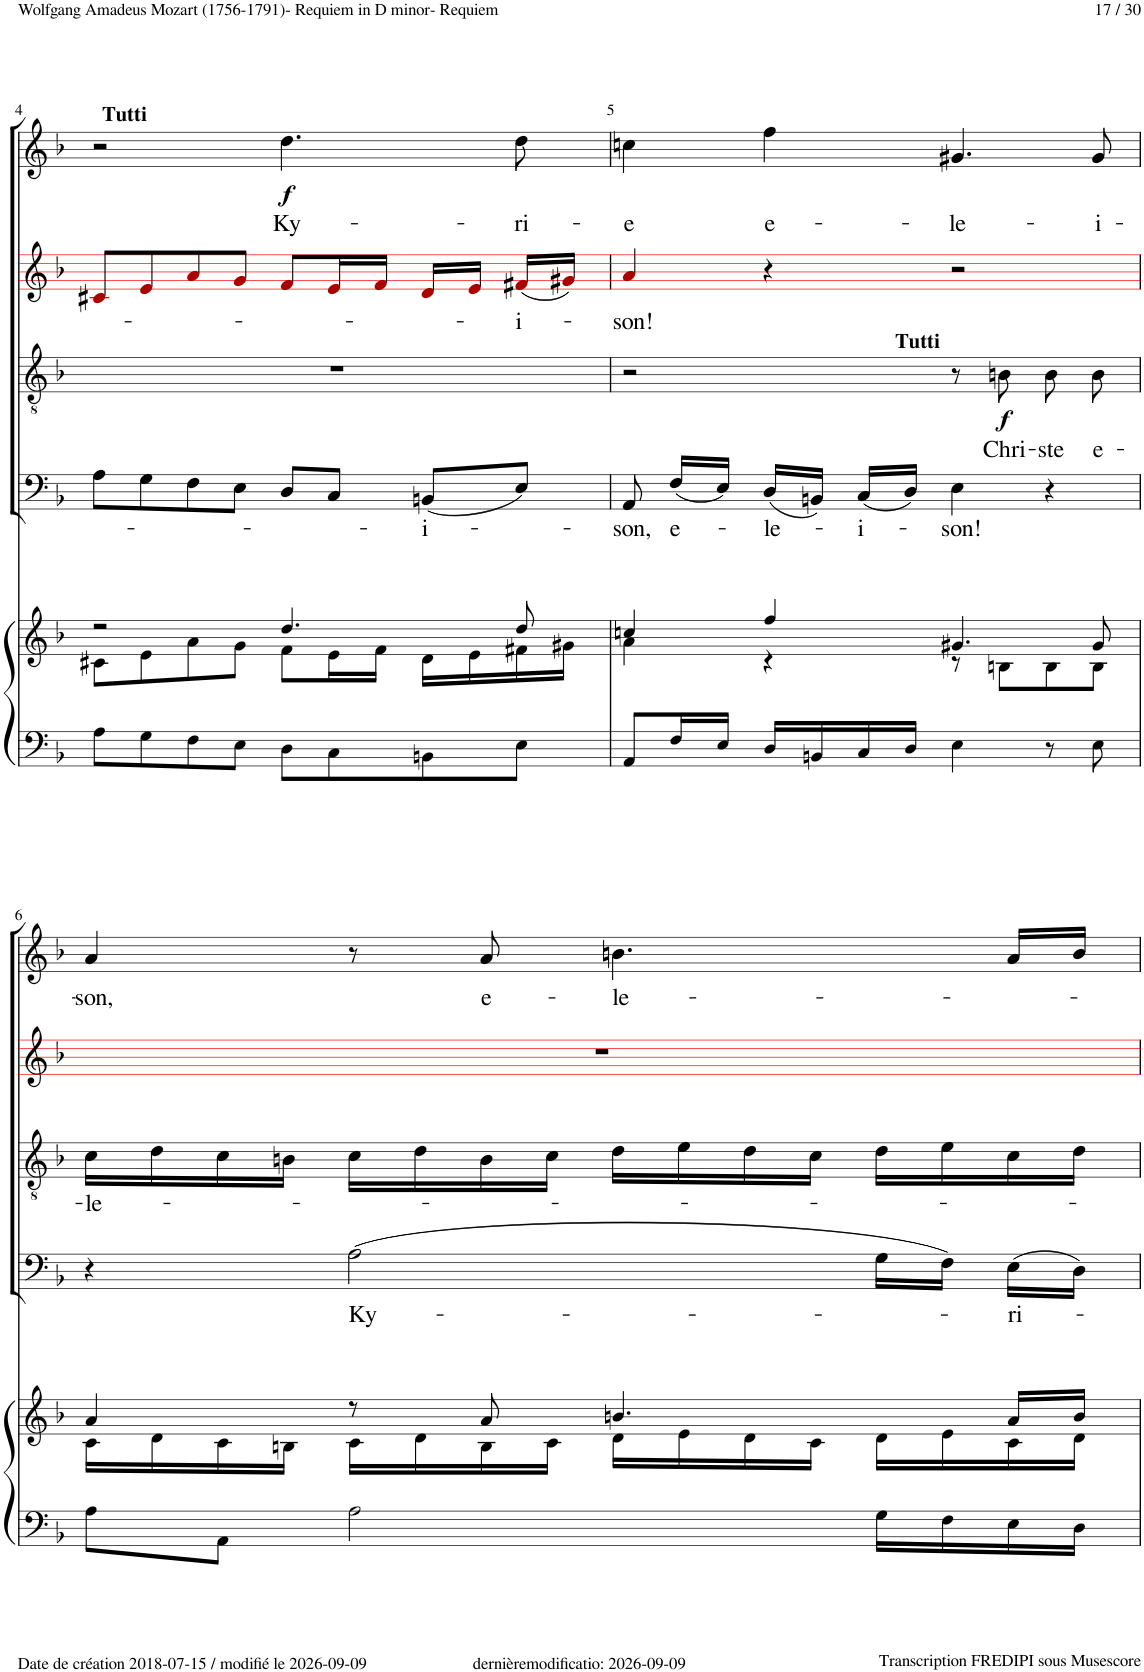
**kern	**kern	**kern	**text	**kern	**text	**dynam	**kern	**text	**kern	**text	**dynam
*part5	*part5	*part4	*part4	*part3	*part3	*part3	*part2	*part2	*part1	*part1	*part1
*staff6	*staff5	*staff4	*staff4	*staff3	*staff3	*staff3	*staff2	*staff2	*staff1	*staff1	*staff1
*I"Piano	*	*I"Basso Chorus	*	*I"Tenor Chorus	*	*	*I"Alto Chorus	*	*I"Soprano Chorus	*	*
*I'Pno	*	*I'Ch	*	*I'Ch	*	*	*	*	*I'Ch	*	*
!!LO:PB:g=z
*clefF4	*clefG2	*clefF4	*	*clefGv2	*	*	*clefG2	*	*clefG2	*	*
*	*	*	*	*	*	*	*ITrd1c2	*	*	*	*
*k[b-]	*k[b-]	*k[b-]	*	*k[b-]	*	*	*k[b-]	*	*k[b-]	*	*
*M4/4	*M4/4	*M4/4	*	*M4/4	*	*	*M4/4	*	*M4/4	*	*
*met(c)	*met(c)	*met(c)	*	*met(c)	*	*	*met(c)	*	*met(c)	*	*
=4	=4	=4	=4	=4	=4	=4	=4	=4	=4	=4	=4
*	*^	*	*	*	*	*	*	*	*	*	*
!	!	!	!	!	!	!	!	!	!	!LO:TX:a:B:t=Tutti	!	!
8A\L	2r	8c#X\L	8A!\L	.	1r	.	.	8c#X!i/L	.	2r	.	.
8G\	.	8e\	8G!\	.	.	.	.	8e!i/	.	.	.	.
8F\	.	8a\	8F!\	.	.	.	.	8a!i/	.	.	.	.
8E\J	.	8g\J	8E!\J	.	.	.	.	8g!i/J	.	.	.	.
!	!	!	!	!	!	!	!	!	!	!	!LO:LY:b	!LO:DY:b
8D\L	4.dd/	8f\L	8D!/L	.	.	.	.	8f!i/L	.	4.dd!\	Ky-	f
8C\	.	16e\L	8C!/J	.	.	.	.	16e!i/L	.	.	.	.
.	.	16f\JJ	.	.	.	.	.	16f!i/JJ	.	.	.	.
!	!	!	!	!LO:LY:b	!	!	!	!	!	!	!	!
8BBn\	.	16d\LL	(8BBn!/L	-i-	.	.	.	16d!i/LL	.	.	.	.
.	.	16e\	.	.	.	.	.	16e!i/JJ	.	.	.	.
!	!	!	!	!	!	!	!	!	!LO:LY:b	!	!LO:LY:b	!
8E\J	8dd/	16f#X\	8E!/J)	.	.	.	.	(16f#X!i/LL	-i-	8dd!\	-ri-	.
.	.	16g#X\JJ	.	.	.	.	.	16g#X!i/JJ)	.	.	.	.
=5	=5	=5	=5	=5	=5	=5	=5	=5	=5	=5	=5	=5
!	!	!	!	!LO:LY:b	!	!	!	!	!LO:LY:b	!	!LO:LY:b	!
8AA/L	4ccn/	4a\	8AA!/	-son,	2r	.	.	4a!i/	-son!	4ccn!\	-e	.
!	!	!	!	!LO:LY:b	!	!	!	!	!	!	!	!
16F/L	.	.	(16F!/LL	e-	.	.	.	.	.	.	.	.
16E/JJ	.	.	16E!/JJ)	.	.	.	.	.	.	.	.	.
!	!	!	!	!LO:LY:b	!	!	!	!	!	!	!LO:LY:b	!
16D/LL	4ff/	4r	(16D!/LL	-le-	.	.	.	4r	.	4ff!\	e-	.
16BBn/	.	.	16BBn!/JJ)	.	.	.	.	.	.	.	.	.
!	!	!	!	!LO:LY:b	!	!	!	!	!	!	!	!
16C/	.	.	(16C!/LL	-i-	.	.	.	.	.	.	.	.
16D/JJ	.	.	16D!/JJ)	.	.	.	.	.	.	.	.	.
!	!	!	!	!LO:LY:b	!	!	!	!	!	!	!LO:LY:b	!
4E\	4.g#X/	8r	4E!\	-son!	8r	.	.	2r	.	4.g#X!/	-le-	.
!	!	!	!	!	!LO:TX:a:B:t=Tutti	!	!	!	!	!	!	!
!	!	!	!	!	!	!LO:LY:b	!LO:DY:b	!	!	!	!	!
.	.	8Bn\L	.	.	8Bn!\	Chri-	f	.	.	.	.	.
!	!	!	!	!	!	!LO:LY:b	!	!	!	!	!	!
8r	.	8B\	4r	.	8B!\	-ste	.	.	.	.	.	.
!	!	!	!	!	!	!LO:LY:b	!	!	!	!	!LO:LY:b	!
8E\	8g#/	8B\J	.	.	8B!\	e-	.	.	.	8g#!/	-i-	.
!!LO:LB:g=z
=6	=6	=6	=6	=6	=6	=6	=6	=6	=6	=6	=6	=6
!	!	!	!	!	!	!LO:LY:b	!	!	!	!	!LO:LY:b	!
8A\L	4a/	16c\LL	4r	.	16c!\LL	-le-	.	1r	.	4a!/	-son,	.
.	.	16d\	.	.	16d!\	.	.	.	.	.	.	.
8AA\J	.	16c\	.	.	16c!\	.	.	.	.	.	.	.
.	.	16Bn\JJ	.	.	16Bn!\JJ	.	.	.	.	.	.	.
!	!	!	!	!LO:LY:b	!	!	!	!	!	!	!	!
2A\	8r	16c\LL	(2A!\	Ky-	16c!\LL	.	.	.	.	8r	.	.
.	.	16d\	.	.	16d!\	.	.	.	.	.	.	.
!	!	!	!	!	!	!	!	!	!	!	!LO:LY:b	!
.	8a/	16B\	.	.	16B!\	.	.	.	.	8a!/	e-	.
.	.	16c\JJ	.	.	16c!\JJ	.	.	.	.	.	.	.
!	!	!	!	!	!	!	!	!	!	!	!LO:LY:b	!
.	4.bn/	16d\LL	.	.	16d!\LL	.	.	.	.	4.bn!\	-le-	.
.	.	16e\	.	.	16e!\	.	.	.	.	.	.	.
.	.	16d\	.	.	16d!\	.	.	.	.	.	.	.
.	.	16c\JJ	.	.	16c!\JJ	.	.	.	.	.	.	.
16G\LL	.	16d\LL	16G!\LL	.	16d!\LL	.	.	.	.	.	.	.
16F\	.	16e\	16F!\JJ)	.	16e!\	.	.	.	.	.	.	.
!	!	!	!	!LO:LY:b	!	!	!	!	!	!	!	!
16E\	16a/LL	16c\	(16E!\LL	-ri-	16c!\	.	.	.	.	16a!/LL	.	.
16D\JJ	16b/JJ	16d\JJ	16D!\JJ)	.	16d!\JJ	.	.	.	.	16b!/JJ	.	.
*	*v	*v	*	*	*	*	*	*	*	*	*	*
=	=	=	=	=	=	=	=	=	=	=	=
*-	*-	*-	*-	*-	*-	*-	*-	*-	*-	*-	*-
